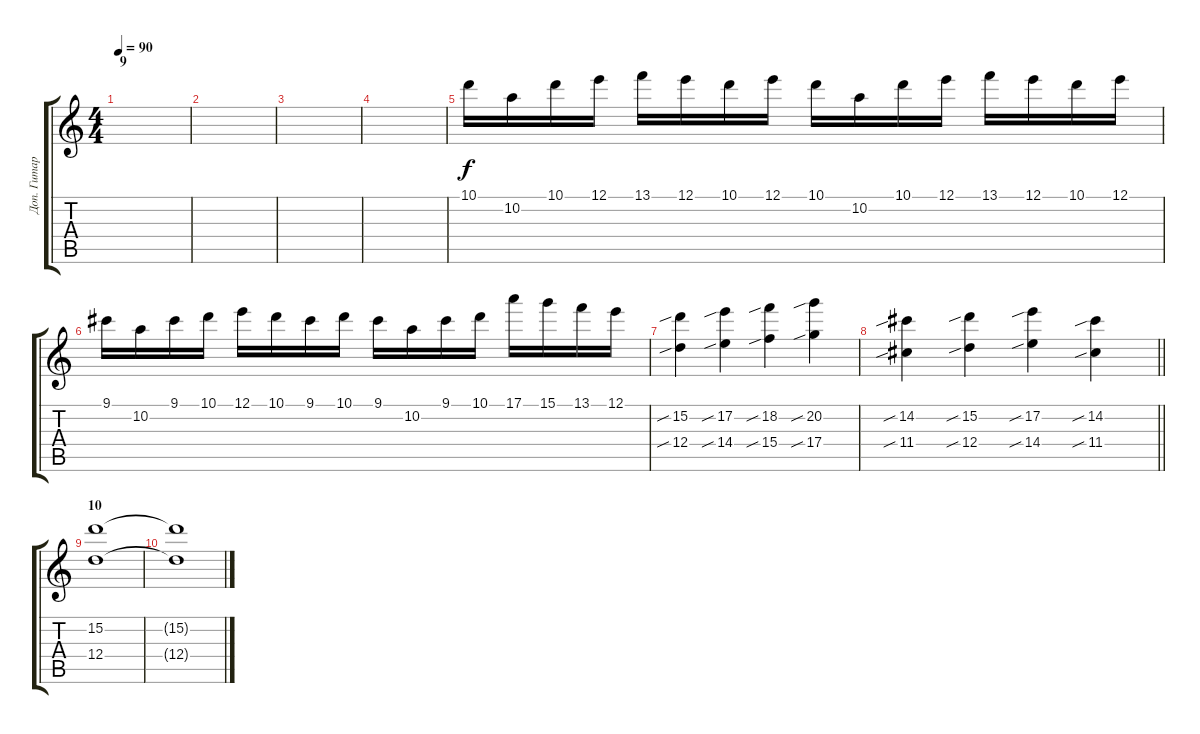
\track ("Доп. Гитара" "Доп. Гитар") {instrument distortionguitar}
\staff {score tabs}
\tuning (E4 B3 G3 D3 A2 D2) {hide}
\ts (4 4)
\section ("" "9")
\tempo 90
\clef g2
\ks c
|
|
|
|
10.1.16 10.2.16 10.1.16 12.1.16 13.1.16 12.1.16 10.1.16 12.1.16 10.1.16 10.2.16 10.1.16 12.1.16 13.1.16 12.1.16 10.1.16 12.1.16 |
9.1.16 10.2.16 9.1.16 10.1.16 12.1.16 10.1.16 9.1.16 10.1.16 9.1.16 10.2.16 9.1.16 10.1.16 17.1.16 15.1.16 13.1.16 12.1.16 |
(15.2{sib} 12.4{sib}).4 (17.2{sib} 14.4{sib}).4 (18.2{sib} 15.4{sib}).4 (20.2{sib} 17.4{sib}).4 |
\barLineRight lightlight
(14.2{sib} 11.4{sib}).4 (15.2{sib} 12.4{sib}).4 (17.2{sib} 14.4{sib}).4 (14.2{sib} 11.4{sib}).4 |
\section ("" "10")
(15.2 12.4).1{volume 0} |
(15.2{t} 12.4{t}).1
